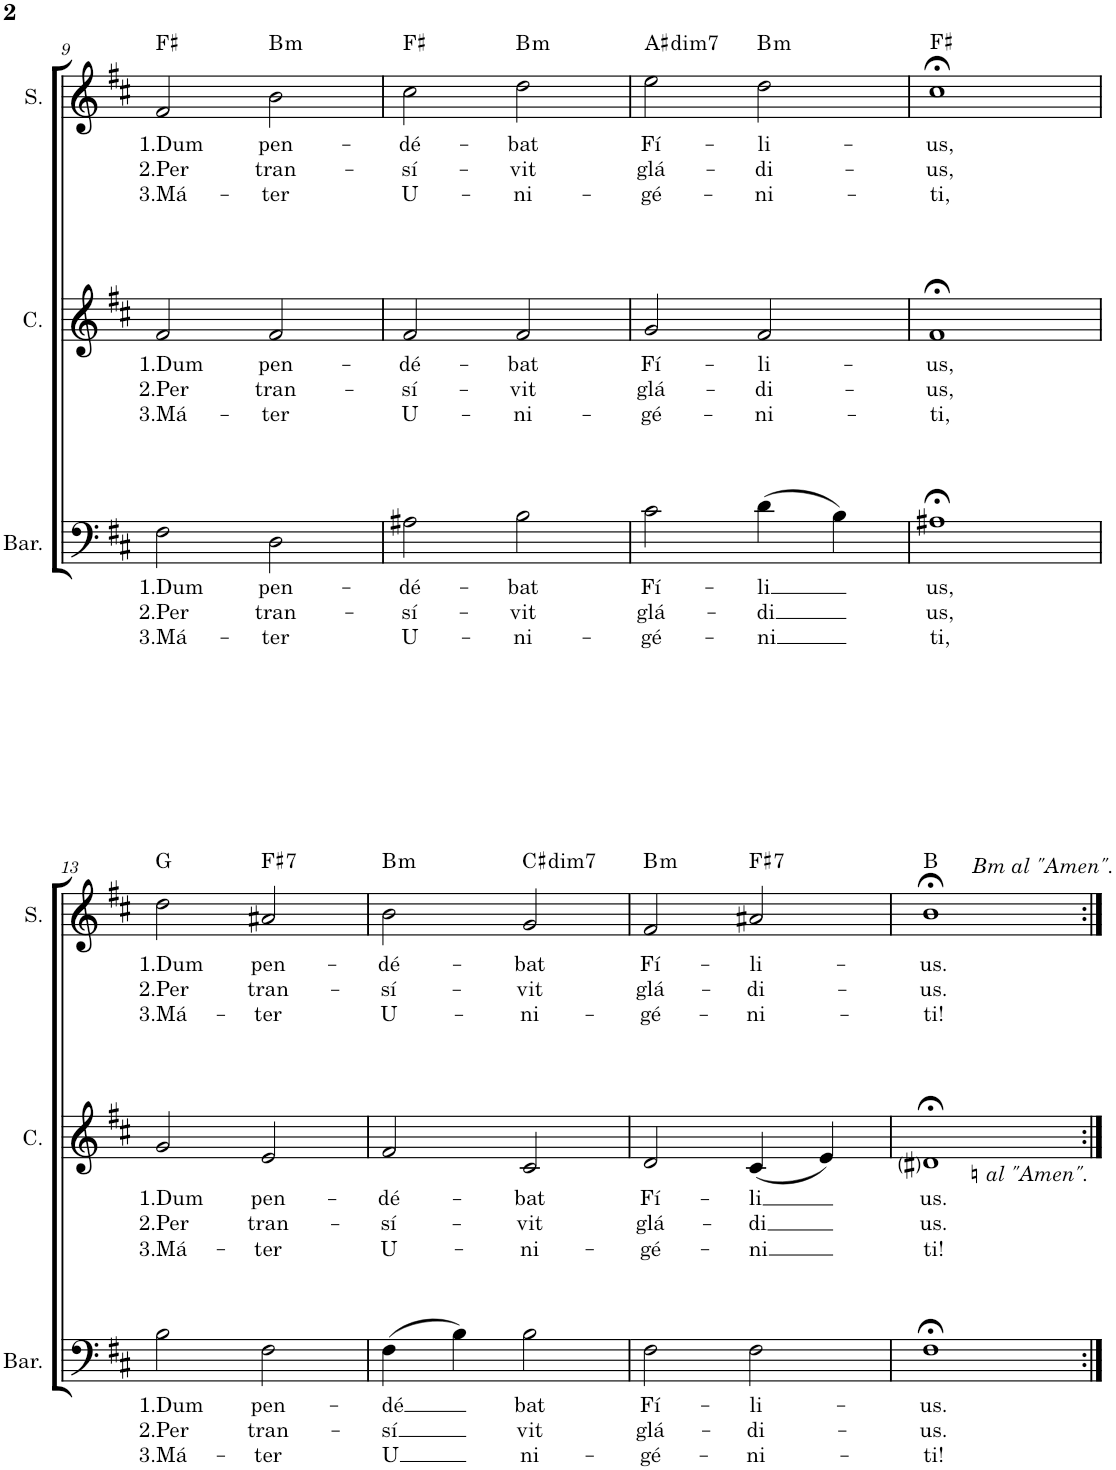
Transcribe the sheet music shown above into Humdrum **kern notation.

**kern	**text	**text	**text	**kern	**text	**text	**text	**kern	**text	**text	**text	**harte
*part3	*part3	*part3	*part3	*part2	*part2	*part2	*part2	*part1	*part1	*part1	*part1	*part1
*staff3	*staff3	*staff3	*staff3	*staff2	*staff2	*staff2	*staff2	*staff1	*staff1	*staff1	*staff1	*
*I"Barítono	*	*	*	*I"Contralto	*	*	*	*I"Soprano	*	*	*	*
*I'Bar.	*	*	*	*I'C.	*	*	*	*I'S.	*	*	*	*
!!LO:PB:g=z
*clefF4	*	*	*	*clefG2	*	*	*	*clefG2	*	*	*	*
*k[f#c#]	*	*	*	*k[f#c#]	*	*	*	*k[f#c#]	*	*	*	*
*M2/2	*	*	*	*M2/2	*	*	*	*M2/2	*	*	*	*
*met(c|)	*	*	*	*met(c|)	*	*	*	*met(c|)	*	*	*	*
=9	=9	=9	=9	=9	=9	=9	=9	=9	=9	=9	=9	=9
!	!LO:LY:b	!LO:LY:b	!LO:LY:b	!	!LO:LY:b	!LO:LY:b	!LO:LY:b	!	!LO:LY:b	!LO:LY:b	!LO:LY:b	!
2F#\	1.Dum	2.Per	3.Má-	2f#/	1.Dum	2.Per	3.Má-	2f#/	1.Dum	2.Per	3.Má-	F#:maj
!	!LO:LY:b	!LO:LY:b	!LO:LY:b	!	!LO:LY:b	!LO:LY:b	!LO:LY:b	!	!LO:LY:b	!LO:LY:b	!LO:LY:b	!LO:H:kt=m
2D\	pen-	tran-	-ter	2f#/	pen-	tran-	-ter	2b\	pen-	tran-	-ter	B:min
=10	=10	=10	=10	=10	=10	=10	=10	=10	=10	=10	=10	=10
!	!LO:LY:b	!LO:LY:b	!LO:LY:b	!	!LO:LY:b	!LO:LY:b	!LO:LY:b	!	!LO:LY:b	!LO:LY:b	!LO:LY:b	!
2A#X\	-dé-	-sí-	U-	2f#/	-dé-	-sí-	U-	2cc#\	-dé-	-sí-	U-	F#:maj
!	!LO:LY:b	!LO:LY:b	!LO:LY:b	!	!LO:LY:b	!LO:LY:b	!LO:LY:b	!	!LO:LY:b	!LO:LY:b	!LO:LY:b	!LO:H:kt=m
2B\	-bat	-vit	-ni-	2f#/	-bat	-vit	-ni-	2dd\	-bat	-vit	-ni-	B:min
=11	=11	=11	=11	=11	=11	=11	=11	=11	=11	=11	=11	=11
!	!LO:LY:b	!LO:LY:b	!LO:LY:b	!	!LO:LY:b	!LO:LY:b	!LO:LY:b	!	!LO:LY:b	!LO:LY:b	!LO:LY:b	!LO:H:kt=dim7
2c#\	Fí-	glá-	-gé-	2g/	Fí-	glá-	-gé-	2ee\	Fí-	glá-	-gé-	A#:dim7
!	!LO:LY:b	!LO:LY:b	!LO:LY:b	!	!LO:LY:b	!LO:LY:b	!LO:LY:b	!	!LO:LY:b	!LO:LY:b	!LO:LY:b	!LO:H:kt=m
(4d\	-li	-di	-ni	2f#/	-li-	-di-	-ni-	2dd\	-li-	-di-	-ni-	B:min
4B\)	.	.	.	.	.	.	.	.	.	.	.	.
=12	=12	=12	=12	=12	=12	=12	=12	=12	=12	=12	=12	=12
!	!LO:LY:b	!LO:LY:b	!LO:LY:b	!	!LO:LY:b	!LO:LY:b	!LO:LY:b	!	!LO:LY:b	!LO:LY:b	!LO:LY:b	!
1A#X;<	us,	us,	ti,	1f#;<	-us,	-us,	-ti,	1cc#;<	-us,	-us,	-ti,	F#:maj
!!LO:LB:g=z
=13	=13	=13	=13	=13	=13	=13	=13	=13	=13	=13	=13	=13
!	!LO:LY:b	!LO:LY:b	!LO:LY:b	!	!LO:LY:b	!LO:LY:b	!LO:LY:b	!	!LO:LY:b	!LO:LY:b	!LO:LY:b	!
2B\	1.Dum	2.Per	3.Má-	2g/	1.Dum	2.Per	3.Má-	2dd\	1.Dum	2.Per	3.Má-	G:maj
!	!LO:LY:b	!LO:LY:b	!LO:LY:b	!	!LO:LY:b	!LO:LY:b	!LO:LY:b	!	!LO:LY:b	!LO:LY:b	!LO:LY:b	!LO:H:kt=7
2F#\	pen-	tran-	-ter	2e/	pen-	tran-	-ter	2a#X/	pen-	tran-	-ter	F#:7
=14	=14	=14	=14	=14	=14	=14	=14	=14	=14	=14	=14	=14
!	!LO:LY:b	!LO:LY:b	!LO:LY:b	!	!LO:LY:b	!LO:LY:b	!LO:LY:b	!	!LO:LY:b	!LO:LY:b	!LO:LY:b	!LO:H:kt=m
(4F#\	-dé	-sí	U	2f#/	-dé-	-sí-	U-	2b\	-dé-	-sí-	U-	B:min
4B\)	.	.	.	.	.	.	.	.	.	.	.	.
!	!LO:LY:b	!LO:LY:b	!LO:LY:b	!	!LO:LY:b	!LO:LY:b	!LO:LY:b	!	!LO:LY:b	!LO:LY:b	!LO:LY:b	!LO:H:kt=dim7
2B\	bat	vit	ni-	2c#/	-bat	-vit	-ni-	2g/	-bat	-vit	-ni-	C#:dim7
=15	=15	=15	=15	=15	=15	=15	=15	=15	=15	=15	=15	=15
!	!LO:LY:b	!LO:LY:b	!LO:LY:b	!	!LO:LY:b	!LO:LY:b	!LO:LY:b	!	!LO:LY:b	!LO:LY:b	!LO:LY:b	!LO:H:kt=m
2F#\	Fí-	glá-	-gé-	2d/	Fí-	glá-	-gé-	2f#/	Fí-	glá-	-gé-	B:min
!	!LO:LY:b	!LO:LY:b	!LO:LY:b	!	!LO:LY:b	!LO:LY:b	!LO:LY:b	!	!LO:LY:b	!LO:LY:b	!LO:LY:b	!LO:H:kt=7
2F#\	-li-	-di-	-ni-	(4c#/	-li	-di	-ni	2a#X/	-li-	-di-	-ni-	F#:7
.	.	.	.	4e/)	.	.	.	.	.	.	.	.
=16	=16	=16	=16	=16	=16	=16	=16	=16	=16	=16	=16	=16
!	!	!	!	!	!	!	!	!LO:TX:a:i:t=Bm al "Amen".	!	!	!	!
!	!	!	!	!LO:TX:b:i:t=♮ al "Amen".	!	!	!	!	!	!	!	!
!	!LO:LY:b	!LO:LY:b	!LO:LY:b	!	!LO:LY:b	!LO:LY:b	!LO:LY:b	!	!LO:LY:b	!LO:LY:b	!LO:LY:b	!
1F#;<	-us.	-us.	-ti!	1d#i;<	us.	us.	ti!	1b;<	-us.	-us.	-ti!	B:maj
=:|!	=:|!	=:|!	=:|!	=:|!	=:|!	=:|!	=:|!	=:|!	=:|!	=:|!	=:|!	=:|!
*-	*-	*-	*-	*-	*-	*-	*-	*-	*-	*-	*-	*-
